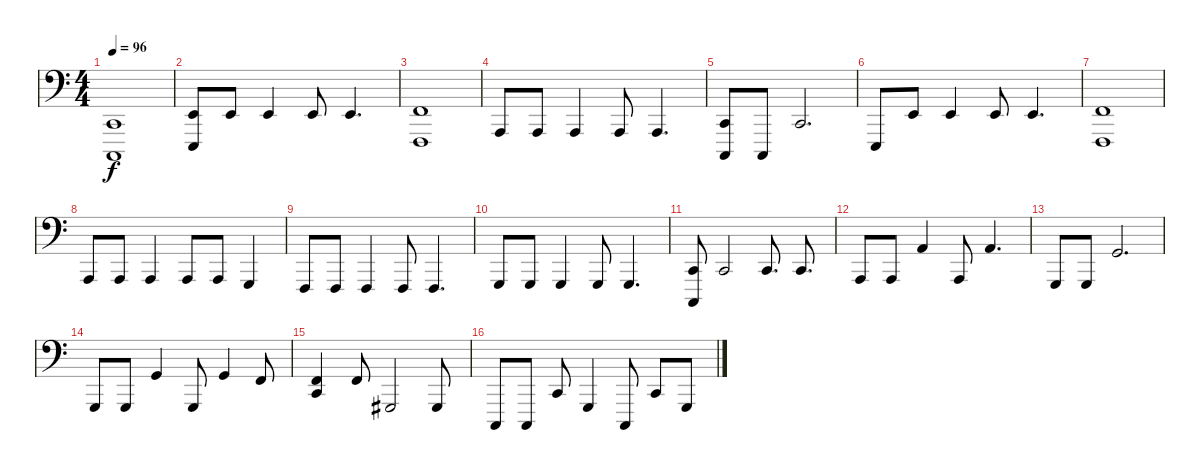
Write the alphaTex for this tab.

\track (" " " ") {instrument acousticgrandpiano}
\staff {score}
\tuning (E3 B2 G2 D2 A1 E1 B0) {hide}
\ts (4 4)
\tempo 96
\clef f4
\ks c
(3.5 1.7).1{dy f instrument acousticgrandpiano} |
(2.4 0.6).8 2.4.8 2.4.4 2.4.8 2.4.4{d} |
(3.4 1.6).1 |
0.5.8 0.5.8 0.5.4 0.5.8 0.5.4{d} |
(3.5 1.7).8 1.7.8 3.5.2{d} |
0.6.8 2.4.8 2.4.4 2.4.8 2.4.4{d} |
(3.4 1.6).1 |
0.5.8 0.5.8 0.5.4 0.5.8 0.5.8 3.6.4 |
1.6.8 1.6.8 1.6.4 1.6.8 1.6.4{d} |
3.6.8 3.6.8 3.6.4 3.6.8 3.6.4{d} |
(3.5 1.7).8 3.5.2 3.5.8{d} 3.5.8{d} |
0.5.8 0.5.8 2.3.4 0.5.8 2.3.4{d} |
3.6.8 3.6.8 5.4.2{d} |
3.6.8 3.6.8 5.4.4 3.6.8 5.4.4 3.4.8 |
(3.4 3.5).4 3.4.8 4.6.2 4.6.8 |
1.7.8 1.7.8 3.5.8 3.6.4 1.7.8 3.5.8 3.6.8
